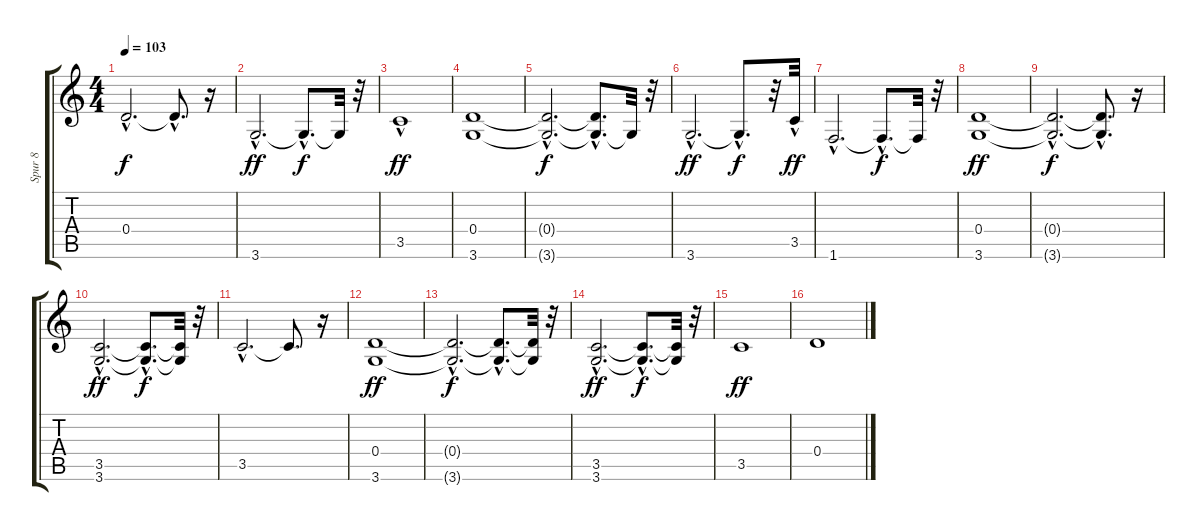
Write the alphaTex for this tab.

\track ("Spur 8" "Spur 8") {instrument distortionguitar}
\staff {score tabs}
\tuning (E4 B3 G3 D3 A2 E2) {hide}
\ts (4 4)
\tempo 103
\clef g2
\ks c
0.4{hac t}.2{d dy f} 0.4{hac t}.8{d} r.16 |
3.6{hac}.2{d dy ff} 3.6{hac t}.8{d dy f} 3.6{t}.32 r.32 |
3.5{hac}.1{dy ff} |
(0.4 3.6).1 |
(0.4{hac t} 3.6{hac t}).2{d dy f} (0.4{hac t} 3.6{hac t}).8{d} 3.6{t}.32 r.32 |
3.6{hac}.2{d dy ff} 3.6{hac t}.8{d dy f} r.32 3.5{hac}.32{dy ff} |
1.6{hac}.2{d} 1.6{hac t}.8{d dy f} 1.6{t}.32 r.32 |
(0.4 3.6).1{dy ff} |
(0.4{hac t} 3.6{hac t}).2{d dy f} (0.4{hac t} 3.6{hac t}).8{d} r.16 |
(3.5{hac} 3.6{hac}).2{d dy ff} (3.5{hac t} 3.6{hac t}).8{d dy f} (3.5{t} 3.6{t}).32 r.32 |
3.5{hac}.2{d} 3.5{t}.8{d} r.16 |
(0.4 3.6).1{dy ff} |
(0.4{hac t} 3.6{hac t}).2{d dy f} (0.4{hac t} 3.6{hac t}).8{d} (0.4{t} 3.6{t}).32 r.32 |
(3.5{hac} 3.6{hac}).2{d dy ff} (3.5{hac t} 3.6{hac t}).8{d dy f} (3.5{t} 3.6{t}).32 r.32 |
3.5.1{dy ff} |
0.4.1
